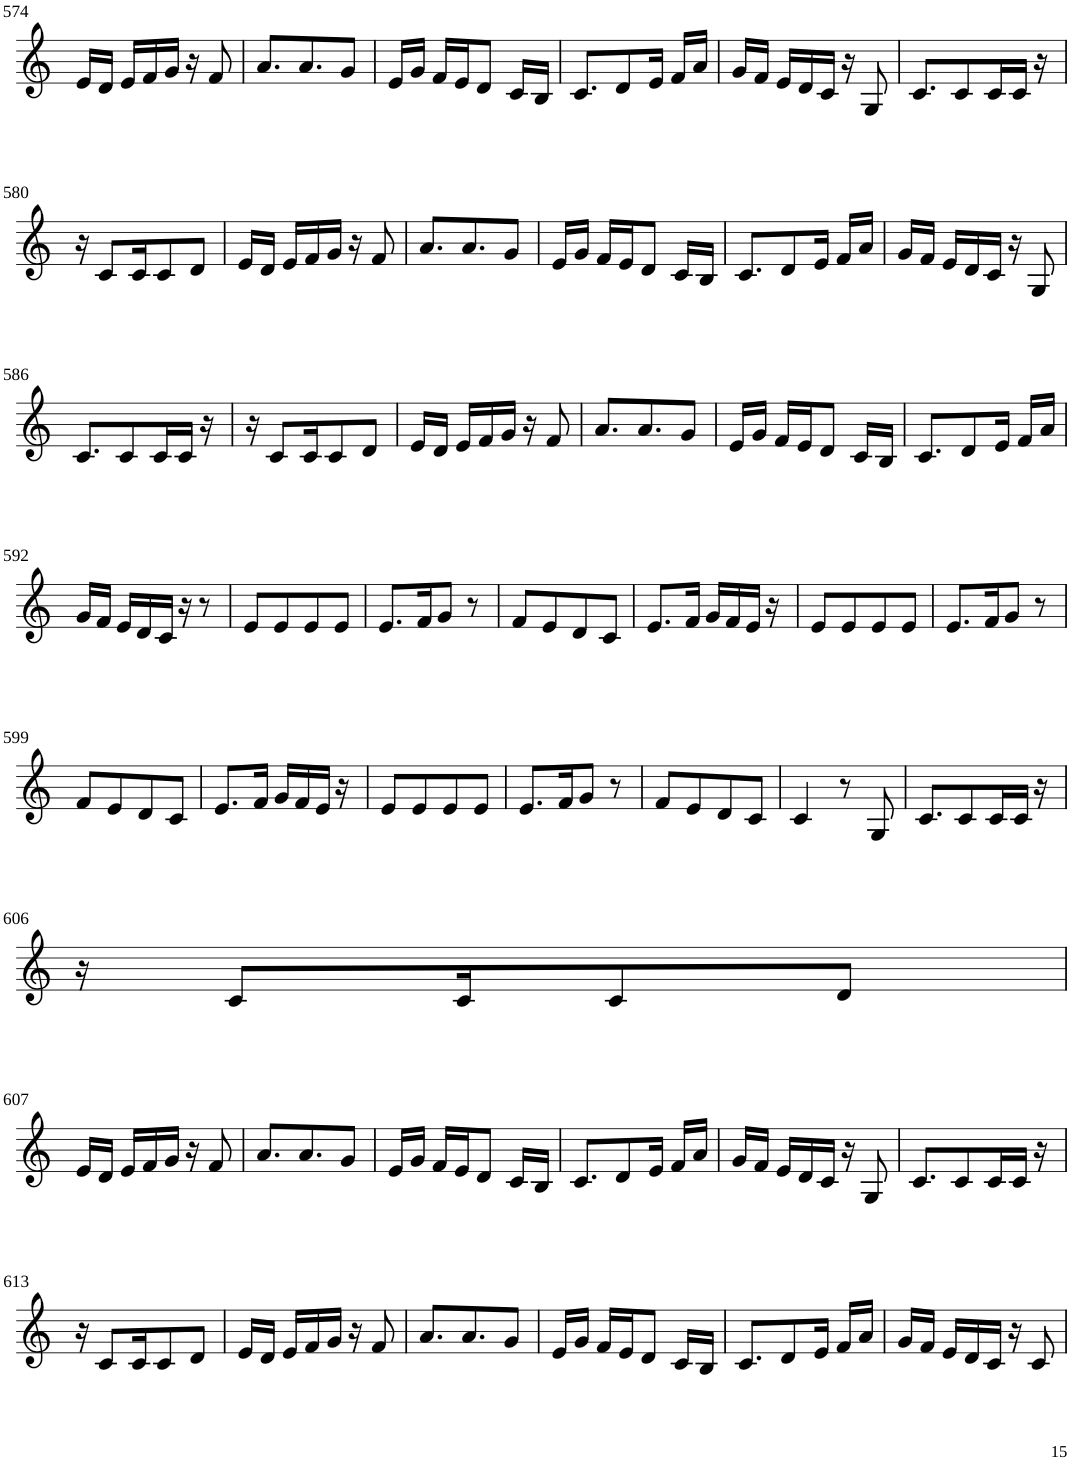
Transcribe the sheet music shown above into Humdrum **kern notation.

**kern
*part1
*staff1
*I"Violin
!!LO:PB:g=z
*clefG2
*k[]
*M4/8
=574
16e/LL
16d/JJ
16e/LL
16f/
16g/JJ
16r
8f/
=575
8.a/L
8.a/
8g/J
=576
16e/LL
16g/JJ
16f/LL
16e/J
8d/J
16c/LL
16B/JJ
=577
8.c/L
8d/
16e/Jk
16f/LL
16a/JJ
=578
16g/LL
16f/JJ
16e/LL
16d/
16c/JJ
16r
8G/
=579
8.c/L
8c/
16c/L
16c/JJ
16r
!!LO:LB:g=z
=580
16r
8c/L
16c/K
8c/
8d/J
=581
16e/LL
16d/JJ
16e/LL
16f/
16g/JJ
16r
8f/
=582
8.a/L
8.a/
8g/J
=583
16e/LL
16g/JJ
16f/LL
16e/J
8d/J
16c/LL
16B/JJ
=584
8.c/L
8d/
16e/Jk
16f/LL
16a/JJ
=585
16g/LL
16f/JJ
16e/LL
16d/
16c/JJ
16r
8G/
!!LO:LB:g=z
=586
8.c/L
8c/
16c/L
16c/JJ
16r
=587
16r
8c/L
16c/K
8c/
8d/J
=588
16e/LL
16d/JJ
16e/LL
16f/
16g/JJ
16r
8f/
=589
8.a/L
8.a/
8g/J
=590
16e/LL
16g/JJ
16f/LL
16e/J
8d/J
16c/LL
16B/JJ
=591
8.c/L
8d/
16e/Jk
16f/LL
16a/JJ
!!LO:LB:g=z
=592
16g/LL
16f/JJ
16e/LL
16d/
16c/JJ
16r
8r
=593
8e/L
8e/
8e/
8e/J
=594
8.e/L
16f/K
8g/J
8r
=595
8f/L
8e/
8d/
8c/J
=596
8.e/L
16f/Jk
16g/LL
16f/
16e/JJ
16r
=597
8e/L
8e/
8e/
8e/J
=598
8.e/L
16f/K
8g/J
8r
!!LO:LB:g=z
=599
8f/L
8e/
8d/
8c/J
=600
8.e/L
16f/Jk
16g/LL
16f/
16e/JJ
16r
=601
8e/L
8e/
8e/
8e/J
=602
8.e/L
16f/K
8g/J
8r
=603
8f/L
8e/
8d/
8c/J
=604
4c/
8r
8G/
=605
8.c/L
8c/
16c/L
16c/JJ
16r
!!LO:LB:g=z
=606
16r
8c/L
16c/K
8c/
8d/J
!!LO:LB:g=z
=607
16e/LL
16d/JJ
16e/LL
16f/
16g/JJ
16r
8f/
=608
8.a/L
8.a/
8g/J
=609
16e/LL
16g/JJ
16f/LL
16e/J
8d/J
16c/LL
16B/JJ
=610
8.c/L
8d/
16e/Jk
16f/LL
16a/JJ
=611
16g/LL
16f/JJ
16e/LL
16d/
16c/JJ
16r
8G/
=612
8.c/L
8c/
16c/L
16c/JJ
16r
!!LO:LB:g=z
=613
16r
8c/L
16c/K
8c/
8d/J
=614
16e/LL
16d/JJ
16e/LL
16f/
16g/JJ
16r
8f/
=615
8.a/L
8.a/
8g/J
=616
16e/LL
16g/JJ
16f/LL
16e/J
8d/J
16c/LL
16B/JJ
=617
8.c/L
8d/
16e/Jk
16f/LL
16a/JJ
=618
16g/LL
16f/JJ
16e/LL
16d/
16c/JJ
16r
8c/
=
*-
